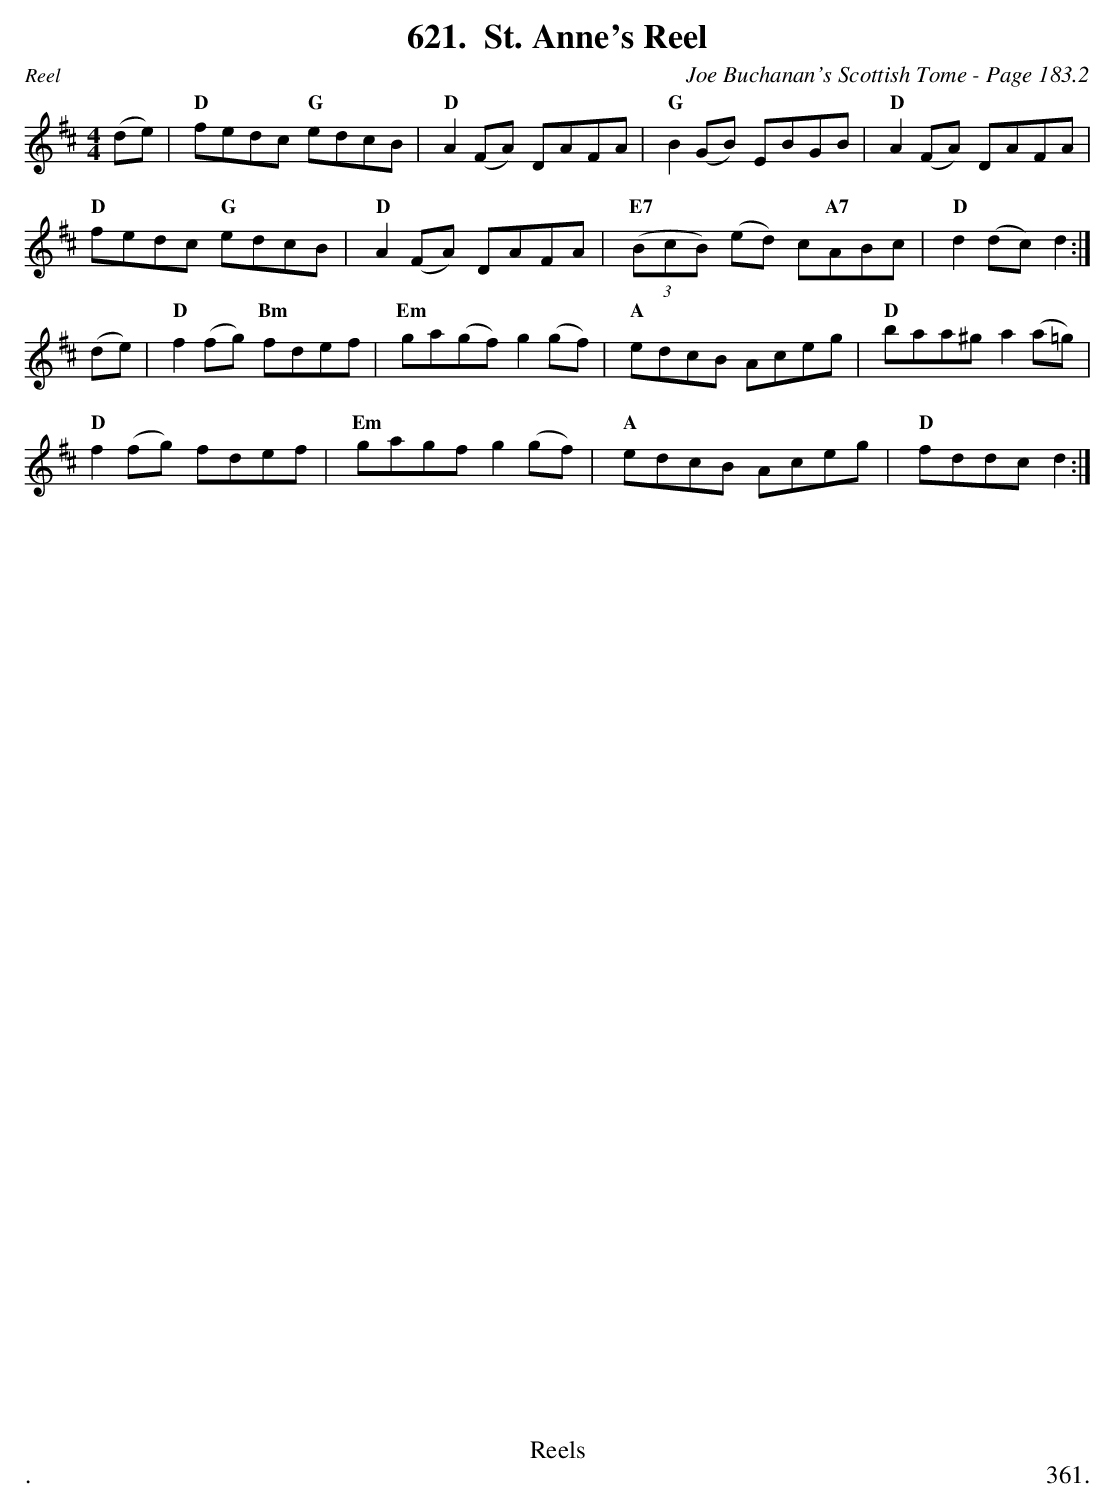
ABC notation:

X:1
T:St. Anne's Reel
C:Joe Buchanan's Scottish Tome - Page 183.2
L:1/8
M:4/4
K:D
(de) | "D"fedc "G"edcB | "D"A2 (FA) DAFA | "G"B2 (GB) EBGB | "D"A2 (FA) DAFA |
"D"fedc "G"edcB | "D"A2 (FA) DAFA | "E7"((3BcB) (ed) c"A7"ABc | "D"d2 (dc) d2 :|
(de) | "D"f2 (fg) "Bm"fdef | "Em"ga(gf) g2 (gf) | "A"edcB Aceg | "D"baa^g a2 (a=g) |
"D"f2 (fg) fdef | "Em"gagf g2 (gf) | "A"edcB Aceg | "D"fddc d2 :|
